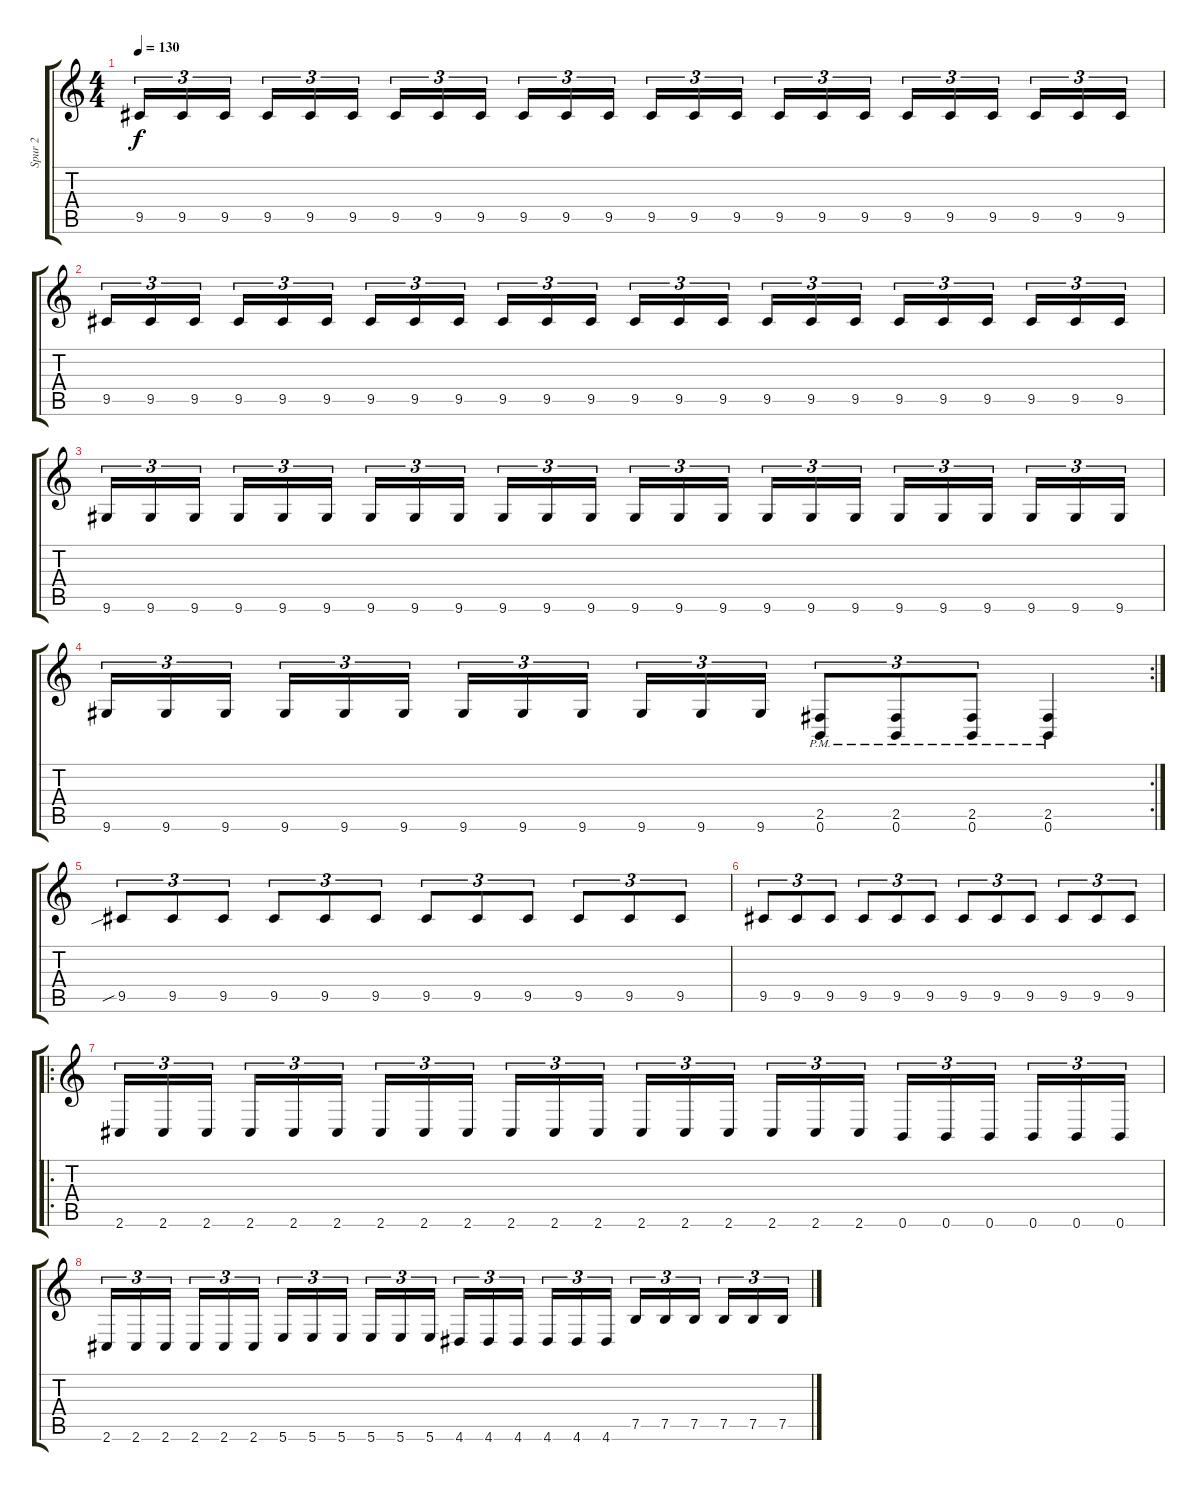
\track ("Spur 2" "Spur 2") {instrument distortionguitar}
\staff {score tabs}
\tuning (B3 Gb3 D3 A2 E2 B1) {hide}
\ts (4 4)
\tempo 130
\clef g2
\ks c
9.5.16{tu (3 2) dy f} 9.5.16{tu (3 2)} 9.5.16{tu (3 2)} 9.5.16{tu (3 2)} 9.5.16{tu (3 2)} 9.5.16{tu (3 2)} 9.5.16{tu (3 2)} 9.5.16{tu (3 2)} 9.5.16{tu (3 2)} 9.5.16{tu (3 2)} 9.5.16{tu (3 2)} 9.5.16{tu (3 2)} 9.5.16{tu (3 2)} 9.5.16{tu (3 2)} 9.5.16{tu (3 2)} 9.5.16{tu (3 2)} 9.5.16{tu (3 2)} 9.5.16{tu (3 2)} 9.5.16{tu (3 2)} 9.5.16{tu (3 2)} 9.5.16{tu (3 2)} 9.5.16{tu (3 2)} 9.5.16{tu (3 2)} 9.5.16{tu (3 2)} |
9.5.16{tu (3 2)} 9.5.16{tu (3 2)} 9.5.16{tu (3 2)} 9.5.16{tu (3 2)} 9.5.16{tu (3 2)} 9.5.16{tu (3 2)} 9.5.16{tu (3 2)} 9.5.16{tu (3 2)} 9.5.16{tu (3 2)} 9.5.16{tu (3 2)} 9.5.16{tu (3 2)} 9.5.16{tu (3 2)} 9.5.16{tu (3 2)} 9.5.16{tu (3 2)} 9.5.16{tu (3 2)} 9.5.16{tu (3 2)} 9.5.16{tu (3 2)} 9.5.16{tu (3 2)} 9.5.16{tu (3 2)} 9.5.16{tu (3 2)} 9.5.16{tu (3 2)} 9.5.16{tu (3 2)} 9.5.16{tu (3 2)} 9.5.16{tu (3 2)} |
9.6.16{tu (3 2)} 9.6.16{tu (3 2)} 9.6.16{tu (3 2)} 9.6.16{tu (3 2)} 9.6.16{tu (3 2)} 9.6.16{tu (3 2)} 9.6.16{tu (3 2)} 9.6.16{tu (3 2)} 9.6.16{tu (3 2)} 9.6.16{tu (3 2)} 9.6.16{tu (3 2)} 9.6.16{tu (3 2)} 9.6.16{tu (3 2)} 9.6.16{tu (3 2)} 9.6.16{tu (3 2)} 9.6.16{tu (3 2)} 9.6.16{tu (3 2)} 9.6.16{tu (3 2)} 9.6.16{tu (3 2)} 9.6.16{tu (3 2)} 9.6.16{tu (3 2)} 9.6.16{tu (3 2)} 9.6.16{tu (3 2)} 9.6.16{tu (3 2)} |
\rc 2
9.6.16{tu (3 2)} 9.6.16{tu (3 2)} 9.6.16{tu (3 2)} 9.6.16{tu (3 2)} 9.6.16{tu (3 2)} 9.6.16{tu (3 2)} 9.6.16{tu (3 2)} 9.6.16{tu (3 2)} 9.6.16{tu (3 2)} 9.6.16{tu (3 2)} 9.6.16{tu (3 2)} 9.6.16{tu (3 2)} (2.5{pm} 0.6{pm}).8{tu (3 2)} (2.5{pm} 0.6{pm}).8{tu (3 2)} (2.5{pm} 0.6{pm}).8{tu (3 2)} (2.5{pm} 0.6{pm}).4 |
9.5{sib}.8{tu (3 2)} 9.5.8{tu (3 2)} 9.5.8{tu (3 2)} 9.5.8{tu (3 2)} 9.5.8{tu (3 2)} 9.5.8{tu (3 2)} 9.5.8{tu (3 2)} 9.5.8{tu (3 2)} 9.5.8{tu (3 2)} 9.5.8{tu (3 2)} 9.5.8{tu (3 2)} 9.5.8{tu (3 2)} |
9.5.8{tu (3 2)} 9.5.8{tu (3 2)} 9.5.8{tu (3 2)} 9.5.8{tu (3 2)} 9.5.8{tu (3 2)} 9.5.8{tu (3 2)} 9.5.8{tu (3 2)} 9.5.8{tu (3 2)} 9.5.8{tu (3 2)} 9.5.8{tu (3 2)} 9.5.8{tu (3 2)} 9.5.8{tu (3 2)} |
\ro
2.6.16{tu (3 2)} 2.6.16{tu (3 2)} 2.6.16{tu (3 2)} 2.6.16{tu (3 2)} 2.6.16{tu (3 2)} 2.6.16{tu (3 2)} 2.6.16{tu (3 2)} 2.6.16{tu (3 2)} 2.6.16{tu (3 2)} 2.6.16{tu (3 2)} 2.6.16{tu (3 2)} 2.6.16{tu (3 2)} 2.6.16{tu (3 2)} 2.6.16{tu (3 2)} 2.6.16{tu (3 2)} 2.6.16{tu (3 2)} 2.6.16{tu (3 2)} 2.6.16{tu (3 2)} 0.6.16{tu (3 2)} 0.6.16{tu (3 2)} 0.6.16{tu (3 2)} 0.6.16{tu (3 2)} 0.6.16{tu (3 2)} 0.6.16{tu (3 2)} |
2.6.16{tu (3 2)} 2.6.16{tu (3 2)} 2.6.16{tu (3 2)} 2.6.16{tu (3 2)} 2.6.16{tu (3 2)} 2.6.16{tu (3 2)} 5.6.16{tu (3 2)} 5.6.16{tu (3 2)} 5.6.16{tu (3 2)} 5.6.16{tu (3 2)} 5.6.16{tu (3 2)} 5.6.16{tu (3 2)} 4.6.16{tu (3 2)} 4.6.16{tu (3 2)} 4.6.16{tu (3 2)} 4.6.16{tu (3 2)} 4.6.16{tu (3 2)} 4.6.16{tu (3 2)} 7.5.16{tu (3 2)} 7.5.16{tu (3 2)} 7.5.16{tu (3 2)} 7.5.16{tu (3 2)} 7.5.16{tu (3 2)} 7.5.16{tu (3 2)}
